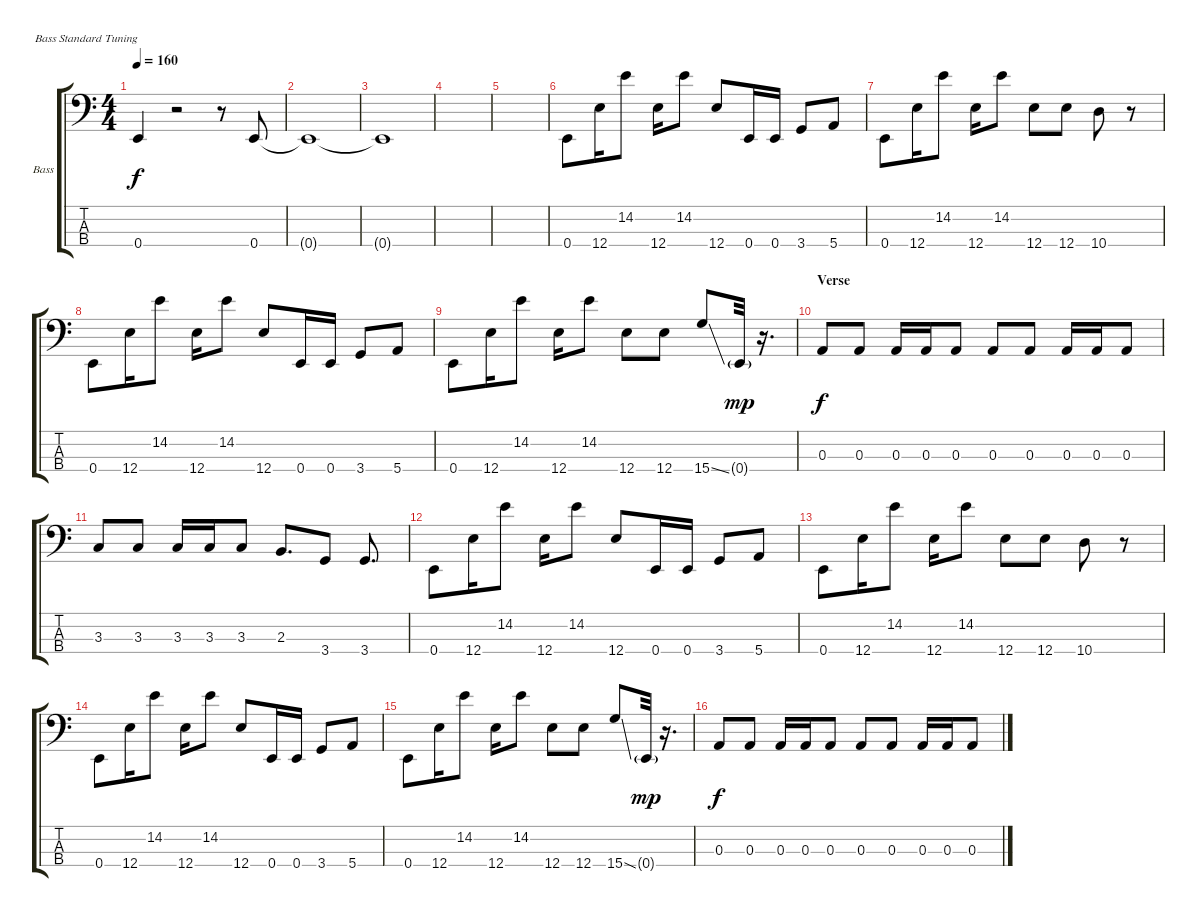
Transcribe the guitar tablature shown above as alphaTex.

\bracketExtendMode groupsimilarinstruments
\firstSystemTrackNameOrientation horizontal
\otherSystemsTrackNameOrientation horizontal
\track ("Bass" "Bass") {instrument electricbassfinger}
\staff {score tabs}
\tuning (G2 D2 A1 E1)
\ts (4 4)
\tempo 160
\clef f4
\ks c
0.4.4{dy f} r.2 r.8 0.4.8 |
0.4{t}.1 |
0.4{t}.1 |
|
|
0.4.8 12.4.16 14.2.8 12.4.16 14.2.8 12.4.8 0.4.16 0.4.16 3.4.8 5.4.8 |
0.4.8 12.4.16 14.2.8 12.4.16 14.2.8 12.4.8 12.4.8 10.4.8 r.8 |
0.4.8 12.4.16 14.2.8 12.4.16 14.2.8 12.4.8 0.4.16 0.4.16 3.4.8 5.4.8 |
0.4.8 12.4.16 14.2.8 12.4.16 14.2.8 12.4.8 12.4.8 15.4{ss}.8 0.4{g}.32{dy mp} r.16{d} |
\section ("" "Verse")
0.3.8{dy f} 0.3.8 0.3.16 0.3.16 0.3.8 0.3.8 0.3.8 0.3.16 0.3.16 0.3.8 |
3.3.8 3.3.8 3.3.16 3.3.16 3.3.8 2.3.8{d} 3.4.8 3.4.8{d} |
0.4.8 12.4.16 14.2.8 12.4.16 14.2.8 12.4.8 0.4.16 0.4.16 3.4.8 5.4.8 |
0.4.8 12.4.16 14.2.8 12.4.16 14.2.8 12.4.8 12.4.8 10.4.8 r.8 |
0.4.8 12.4.16 14.2.8 12.4.16 14.2.8 12.4.8 0.4.16 0.4.16 3.4.8 5.4.8 |
0.4.8 12.4.16 14.2.8 12.4.16 14.2.8 12.4.8 12.4.8 15.4{ss}.8 0.4{g}.32{dy mp} r.16{d} |
0.3.8{dy f} 0.3.8 0.3.16 0.3.16 0.3.8 0.3.8 0.3.8 0.3.16 0.3.16 0.3.8
